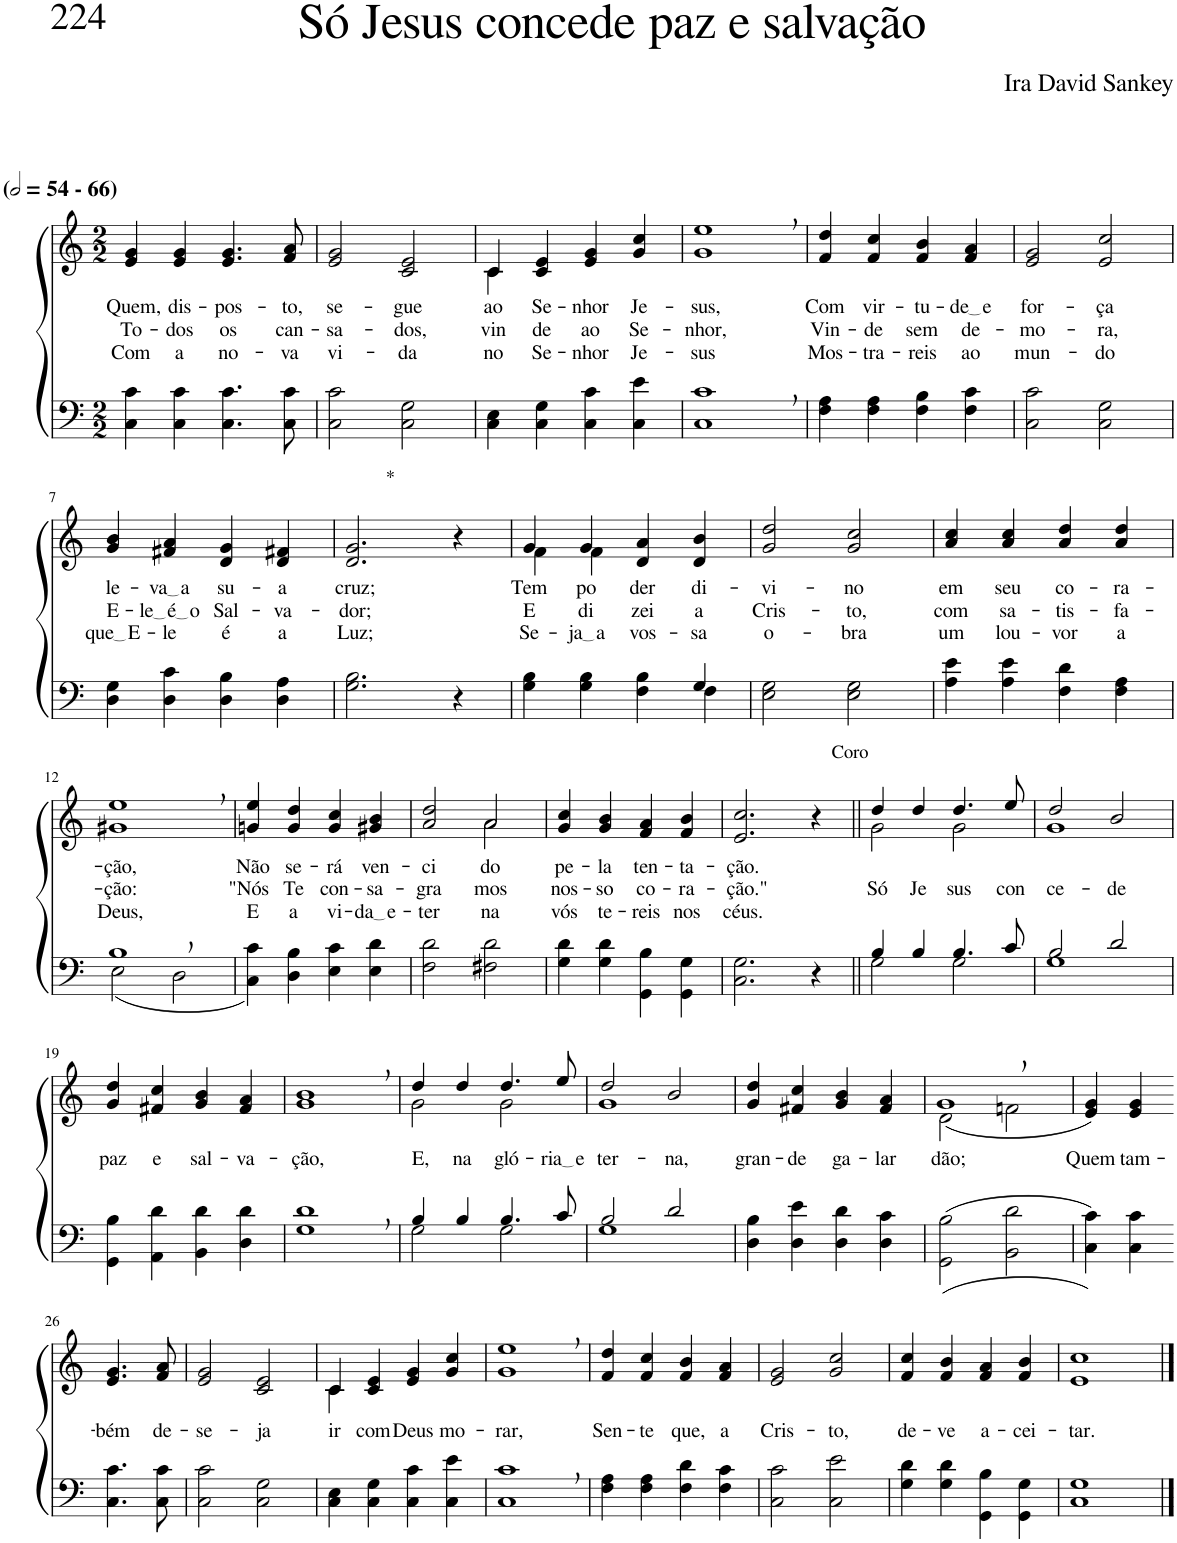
**kern	**kern	**text	**text	**text
*part2	*part1	*part1	*part1	*part1
*staff2	*staff1	*staff1	*staff1	*staff1
*I"Parte III e IV	*I"Parte I e II	*	*	*
*clefF4	*clefG2	*	*	*
*k[]	*k[]	*	*	*
*M2/2	*M2/2	*	*	*
*MM108	*MM108	*	*	*
=1	=1	=1	=1	=1
!	!LO:TX:a:B:t=(	!	!	!
!	!LO:TX:a:B:t=- 66)	!	!	!
!	!	!LO:LY:b	!LO:LY:b	!LO:LY:b
4C\ 4c\	4e/ 4g/	Quem,	To-	Com
!	!	!LO:LY:b	!LO:LY:b	!LO:LY:b
4C\ 4c\	4e/ 4g/	dis-	-dos	a
!	!	!LO:LY:b	!LO:LY:b	!LO:LY:b
4.C\ 4.c\	4.e/ 4.g/	-pos-	os	no-
!	!	!LO:LY:b	!LO:LY:b	!LO:LY:b
8C\ 8c\	8f/ 8a/	-to,	can-	-va
=2	=2	=2	=2	=2
!	!	!LO:LY:b	!LO:LY:b	!LO:LY:b
2C\ 2c\	2e/ 2g/	se-	-sa-	vi-
!	!	!LO:LY:b	!LO:LY:b	!LO:LY:b
2C\ 2G\	2c/ 2e/	-gue	-dos,	-da
=3	=3	=3	=3	=3
*	*^	*	*	*
!	!	!	!LO:LY:b	!LO:LY:b	!LO:LY:b
4C\ 4E\	4c/	4c\	ao	vin-	no
!	!	!	!LO:LY:b	!LO:LY:b	!LO:LY:b
4C\ 4G\	4c/ 4e/	2.ryy	Se-	-de	Se-
!	!	!	!LO:LY:b	!LO:LY:b	!LO:LY:b
4C\ 4c\	4e/ 4g/	.	-nhor	ao	-nhor
!	!	!	!LO:LY:b	!LO:LY:b	!LO:LY:b
4C\ 4e\	4g/ 4cc/	.	Je-	Se-	Je-
*	*v	*v	*	*	*
=4	=4	=4	=4	=4
!	!	!LO:LY:b	!LO:LY:b	!LO:LY:b
1C, 1c,	1g, 1ee,	-sus,	-nhor,	-sus
=5	=5	=5	=5	=5
!	!	!LO:LY:b	!LO:LY:b	!LO:LY:b
4F\ 4A\	4f/ 4dd/	Com	Vin-	Mos-
!	!	!LO:LY:b	!LO:LY:b	!LO:LY:b
4F\ 4A\	4f/ 4cc/	vir-	-de	-tra-
!	!	!LO:LY:b	!LO:LY:b	!LO:LY:b
4F\ 4B\	4f/ 4b/	-tu-	sem	-reis
!	!	!LO:LY:b	!LO:LY:b	!LO:LY:b
4F\ 4c\	4f/ 4a/	de e	de-	ao
=6	=6	=6	=6	=6
!	!	!LO:LY:b	!LO:LY:b	!LO:LY:b
2C\ 2c\	2e/ 2g/	for-	-mo-	mun-
!	!	!LO:LY:b	!LO:LY:b	!LO:LY:b
2C\ 2G\	2e/ 2cc/	-ça	-ra,	-do
!!LO:LB:g=z
=7	=7	=7	=7	=7
!	!	!LO:LY:b	!LO:LY:b	!LO:LY:b
4D\ 4G\	4g/ 4b/	le-	E-	que E
!	!	!LO:LY:b	!LO:LY:b	!LO:LY:b
4D\ 4c\	4f#X/ 4a/	va a	le é o	-le
!	!	!LO:LY:b	!LO:LY:b	!LO:LY:b
4D\ 4B\	4d/ 4g/	su-	Sal-	é
!	!	!LO:LY:b	!LO:LY:b	!LO:LY:b
4D\ 4A\	4d/ 4f#X/	-a	-va-	a
=8	=8	=8	=8	=8
!	!LO:TX:a:t=*	!	!	!
!	!	!LO:LY:b	!LO:LY:b	!LO:LY:b
2.G\ 2.B\	2.d/ 2.g/	cruz;	-dor;	Luz;
4r	4r	.	.	.
=9	=9	=9	=9	=9
*^	*^	*	*	*
!	!	!	!	!LO:LY:b	!LO:LY:b	!LO:LY:b
4G\ 4B\	2.ryy	4g/	4f\	Tem	E	Se-
!	!	!	!	!LO:LY:b	!LO:LY:b	!LO:LY:b
4G\ 4B\	.	4g/	4f\	po-	di-	ja a
!	!	!	!	!LO:LY:b	!LO:LY:b	!LO:LY:b
4F\ 4B\	.	4d/ 4a/	2ryy	-der	-zei	vos-
!	!	!	!	!LO:LY:b	!LO:LY:b	!LO:LY:b
4F\	4G/	4d/ 4b/	.	di-	a	-sa
*	*	*v	*v	*	*	*
=10	=10	=10	=10	=10	=10
!	!	!	!LO:LY:b	!LO:LY:b	!LO:LY:b
*v	*v	*	*	*	*
2E\ 2G\	2g/ 2dd/	-vi-	Cris-	o-
!	!	!LO:LY:b	!LO:LY:b	!LO:LY:b
2E\ 2G\	2g/ 2cc/	-no	-to,	-bra
=11	=11	=11	=11	=11
!	!	!LO:LY:b	!LO:LY:b	!LO:LY:b
4A\ 4e\	4a/ 4cc/	em	com	um
!	!	!LO:LY:b	!LO:LY:b	!LO:LY:b
4A\ 4e\	4a/ 4cc/	seu	sa-	lou-
!	!	!LO:LY:b	!LO:LY:b	!LO:LY:b
4F\ 4d\	4a/ 4dd/	co-	-tis-	-vor
!	!	!LO:LY:b	!LO:LY:b	!LO:LY:b
4F\ 4A\	4a/ 4dd/	-ra-	-fa-	a
!!LO:LB:g=z
=12	=12	=12	=12	=12
*^	*	*	*	*
!	!	!	!LO:LY:b	!LO:LY:b	!LO:LY:b
1B,	(2E\	1g#X, 1ee,	-ção,	-ção:	Deus,
.	2D\	.	.	.	.
=13	=13	=13	=13	=13	=13
!	!	!	!LO:LY:b	!LO:LY:b	!LO:LY:b
*v	*v	*	*	*	*
4C\ 4c\)	4gn/ 4ee/	Não	"Nós	E
!	!	!LO:LY:b	!LO:LY:b	!LO:LY:b
4D\ 4B\	4g/ 4dd/	se-	Te	a
!	!	!LO:LY:b	!LO:LY:b	!LO:LY:b
4E\ 4c\	4g/ 4cc/	-rá	con-	vi-
!	!	!LO:LY:b	!LO:LY:b	!LO:LY:b
4E\ 4d\	4g#X/ 4b/	ven-	-sa-	da e
=14	=14	=14	=14	=14
!	!	!LO:LY:b	!LO:LY:b	!LO:LY:b
*	*^	*	*	*
2F\ 2d\	2a/ 2dd/	2ryy	-ci-	-gra-	-ter-
!	!	!	!LO:LY:b	!LO:LY:b	!LO:LY:b
2F#X\ 2d\	2a/	2a\	-do	-mos	na
=15	=15	=15	=15	=15	=15
!	!	!	!LO:LY:b	!LO:LY:b	!LO:LY:b
*	*v	*v	*	*	*
4G\ 4d\	4g/ 4cc/	pe-	nos-	vós
!	!	!LO:LY:b	!LO:LY:b	!LO:LY:b
4G\ 4d\	4g/ 4b/	-la	-so	te-
!	!	!LO:LY:b	!LO:LY:b	!LO:LY:b
4GG\ 4B\	4f/ 4a/	ten-	co-	-reis
!	!	!LO:LY:b	!LO:LY:b	!LO:LY:b
4GG\ 4G\	4f/ 4b/	-ta-	-ra-	nos
=16	=16	=16	=16	=16
!	!	!LO:LY:b	!LO:LY:b	!LO:LY:b
2.C\ 2.G\	2.e/ 2.cc/	-ção.	-ção."	céus.
!	!LO:TX:a:t=Coro	!	!	!
4r	4r	.	.	.
=17||	=17||	=17||	=17||	=17||
*^	*^	*	*	*
!	!	!	!	!	!LO:LY:b	!
4B/	2G\	4dd/	2g\	.	Só	.
!	!	!	!	!	!LO:LY:b	!
4B/	.	4dd/	.	.	Je-	.
!	!	!	!	!	!LO:LY:b	!
4.B/	2G\	4.dd/	2g\	.	-sus	.
!	!	!	!	!	!LO:LY:b	!
8c/	.	8ee/	.	.	con-	.
=18	=18	=18	=18	=18	=18	=18
!	!	!	!	!	!LO:LY:b	!
2B/	1G	2dd/	1g	.	-ce-	.
!	!	!	!	!	!LO:LY:b	!
2d/	.	2b/	.	.	-de	.
*v	*v	*	*	*	*	*
*	*v	*v	*	*	*
!!LO:LB:g=z
=19	=19	=19	=19	=19
!	!	!LO:LY:b	!	!
4GG\ 4B\	4g/ 4dd/	paz	.	.
!	!	!LO:LY:b	!	!
4AA\ 4d\	4f#X/ 4cc/	e	.	.
!	!	!LO:LY:b	!	!
4BB\ 4d\	4g/ 4b/	sal-	.	.
!	!	!LO:LY:b	!	!
4D\ 4d\	4f#/ 4a/	-va-	.	.
=20	=20	=20	=20	=20
!	!	!LO:LY:b	!	!
1G, 1d,	1g, 1b,	-ção,	.	.
=21	=21	=21	=21	=21
*^	*^	*	*	*
!	!	!	!	!LO:LY:b	!	!
4B/	2G\	4dd/	2g\	E,	.	.
!	!	!	!	!LO:LY:b	!	!
4B/	.	4dd/	.	na	.	.
!	!	!	!	!LO:LY:b	!	!
4.B/	2G\	4.dd/	2g\	gló-	.	.
!	!	!	!	!LO:LY:b	!	!
8c/	.	8ee/	.	ria e	.	.
=22	=22	=22	=22	=22	=22	=22
!	!	!	!	!LO:LY:b	!	!
2B/	1G	2dd/	1g	-ter-	.	.
!	!	!	!	!LO:LY:b	!	!
2d/	.	2b/	.	-na,	.	.
*v	*v	*	*	*	*	*
*	*v	*v	*	*	*
=23	=23	=23	=23	=23
!	!	!LO:LY:b	!	!
4D\ 4B\	4g/ 4dd/	gran-	.	.
!	!	!LO:LY:b	!	!
4D\ 4e\	4f#X/ 4cc/	-de	.	.
!	!	!LO:LY:b	!	!
4D\ 4d\	4g/ 4b/	ga-	.	.
!	!	!LO:LY:b	!	!
4D\ 4c\	4f#/ 4a/	-lar-	.	.
=24	=24	=24	=24	=24
*	*^	*	*	*
!	!	!	!LO:LY:b	!	!
((2GG\ 2B\	1g,	(2d\	-dão;	.	.
2BB\ 2d\	.	2fn\	.	.	.
=25	=25	=25	=25	=25	=25
!	!	!	!LO:LY:b	!	!
*	*v	*v	*	*	*
4C\ 4c\))	4e/ 4g/)	Quem	.	.
!	!	!LO:LY:b	!	!
4C\ 4c\	4e/ 4g/	tam-	.	.
!!LO:LB:g=z
=26-	=26-	=26-	=26-	=26-
!	!	!LO:LY:b	!	!
4.C\ 4.c\	4.e/ 4.g/	-bém	.	.
!	!	!LO:LY:b	!	!
8C\ 8c\	8f/ 8a/	de-	.	.
=27	=27	=27	=27	=27
!	!	!LO:LY:b	!	!
2C\ 2c\	2e/ 2g/	-se-	.	.
!	!	!LO:LY:b	!	!
2C\ 2G\	2c/ 2e/	-ja	.	.
=28	=28	=28	=28	=28
*	*^	*	*	*
!	!	!	!LO:LY:b	!	!
4C\ 4E\	4c/	4c\	ir	.	.
!	!	!	!LO:LY:b	!	!
4C\ 4G\	4c/ 4e/	2.ryy	com	.	.
!	!	!	!LO:LY:b	!	!
4C\ 4c\	4e/ 4g/	.	Deus	.	.
!	!	!	!LO:LY:b	!	!
4C\ 4e\	4g/ 4cc/	.	mo-	.	.
*	*v	*v	*	*	*
=29	=29	=29	=29	=29
!	!	!LO:LY:b	!	!
1C, 1c,	1g, 1ee,	-rar,	.	.
=30	=30	=30	=30	=30
!	!	!LO:LY:b	!	!
4F\ 4A\	4f/ 4dd/	Sen-	.	.
!	!	!LO:LY:b	!	!
4F\ 4A\	4f/ 4cc/	-te	.	.
!	!	!LO:LY:b	!	!
4F\ 4d\	4f/ 4b/	que,	.	.
!	!	!LO:LY:b	!	!
4F\ 4c\	4f/ 4a/	a	.	.
=31	=31	=31	=31	=31
!	!	!LO:LY:b	!	!
2C\ 2c\	2e/ 2g/	Cris-	.	.
!	!	!LO:LY:b	!	!
2C\ 2e\	2g/ 2cc/	-to,	.	.
=32	=32	=32	=32	=32
!	!	!LO:LY:b	!	!
4G\ 4d\	4f/ 4cc/	de-	.	.
!	!	!LO:LY:b	!	!
4G\ 4d\	4f/ 4b/	-ve	.	.
!	!	!LO:LY:b	!	!
4GG\ 4B\	4f/ 4a/	a-	.	.
!	!	!LO:LY:b	!	!
4GG\ 4G\	4f/ 4b/	-cei-	.	.
=33	=33	=33	=33	=33
!	!	!LO:LY:b	!	!
1C 1G	1e 1cc	-tar.	.	.
==	==	==	==	==
*-	*-	*-	*-	*-
